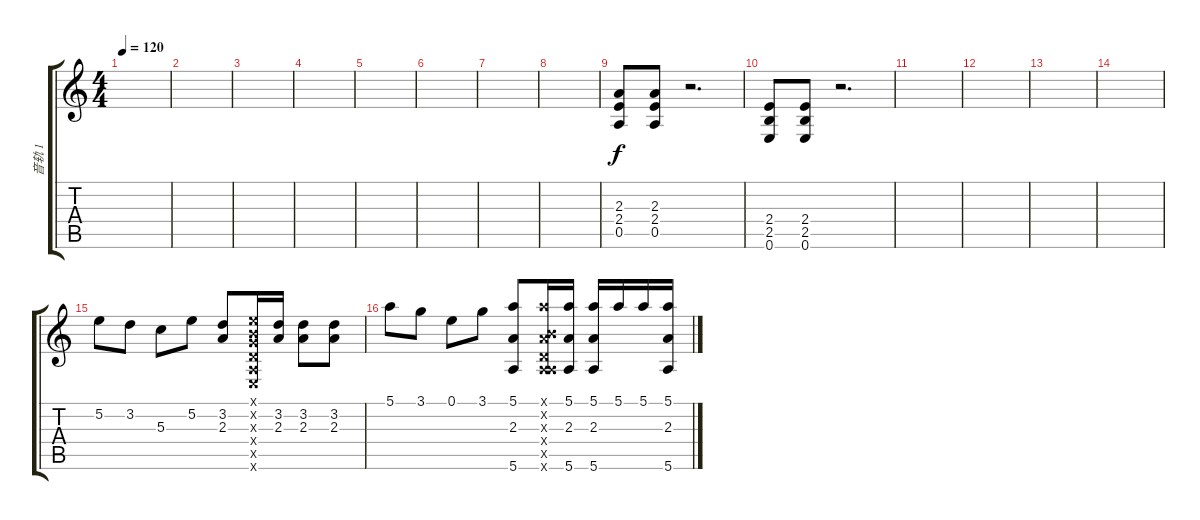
\track ("音轨 1" "音轨 1") {instrument distortionguitar}
\staff {score tabs}
\tuning (E4 B3 G3 D3 A2 E2) {hide}
\ts (4 4)
\tempo 120
\clef g2
\ks c
|
|
|
|
|
|
|
|
(2.3 2.4 0.5).8 (2.3 2.4 0.5).8 r.2{d} |
(2.4 2.5 0.6).8 (2.4 2.5 0.6).8 r.2{d} |
|
|
|
|
5.2.8 3.2.8 5.3.8 5.2.8 (3.2 2.3).8 (0.1{x} 0.2{x} 0.3{x} 0.4{x} 0.5{x} 0.6{x}).16 (3.2 2.3).16 (3.2 2.3).8 (3.2 2.3).8 |
5.1.8 3.1.8 0.1.8 3.1.8 (5.1 2.3 5.6).8 (5.1{x} 0.2{x} 2.3{x} 0.4{x} 0.5{x} 5.6{x}).16 (5.1 2.3 5.6).16 (5.1 2.3 5.6).16 5.1.16 5.1.16 (5.1 2.3 5.6).16
